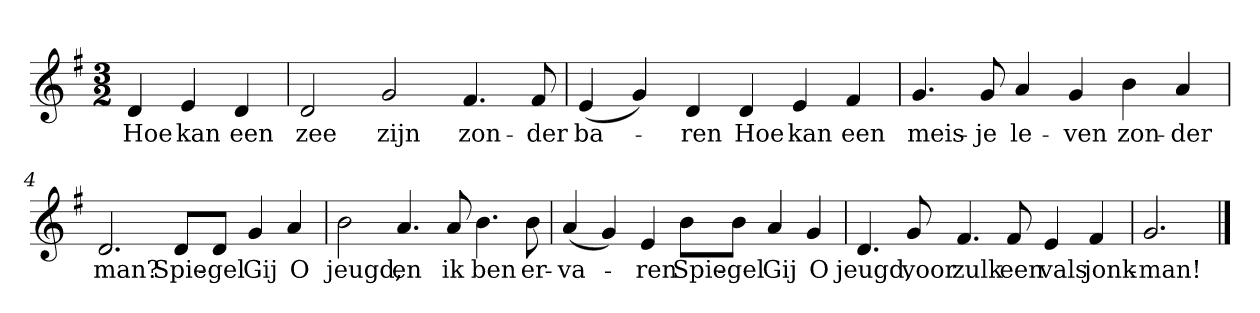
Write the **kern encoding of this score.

**kern	**text
*part1	*part1
*staff1	*staff1
*clefG2	*
*k[f#]	*
*G:	*
*M3/2	*
*MM120	*
=	=
4d	Hoe
4e	kan
4d	een
=1	=1
2d	zee
2g	zijn
4.f#	zon-
8f#	-der
=2	=2
(4e	ba-
4g)	.
4d	-ren
4d	Hoe
4e	kan
4f#	een
=3	=3
4.g	meis-
8g	-je
4a	le-
4g	-ven
4b	zon-
4a	-der
=4	=4
2.d	man?
8d/L	Spie-
8d/J	-gel
4g	Gij
4a	O
=5	=5
2b	jeugd,
4.a	en
8a	ik
4.b	ben
8b	er-
=6	=6
(4a	-va-
4g)	.
4e	-ren
8b\L	Spie-
8b\J	-gel
4a	Gij
4g	O
=7	=7
4.d	jeugd,
8g	voor
4.f#	zulk
8f#	een
4e	vals
4f#	jonk-
=8	=8
2.g	-man!
==	==
*-	*-
